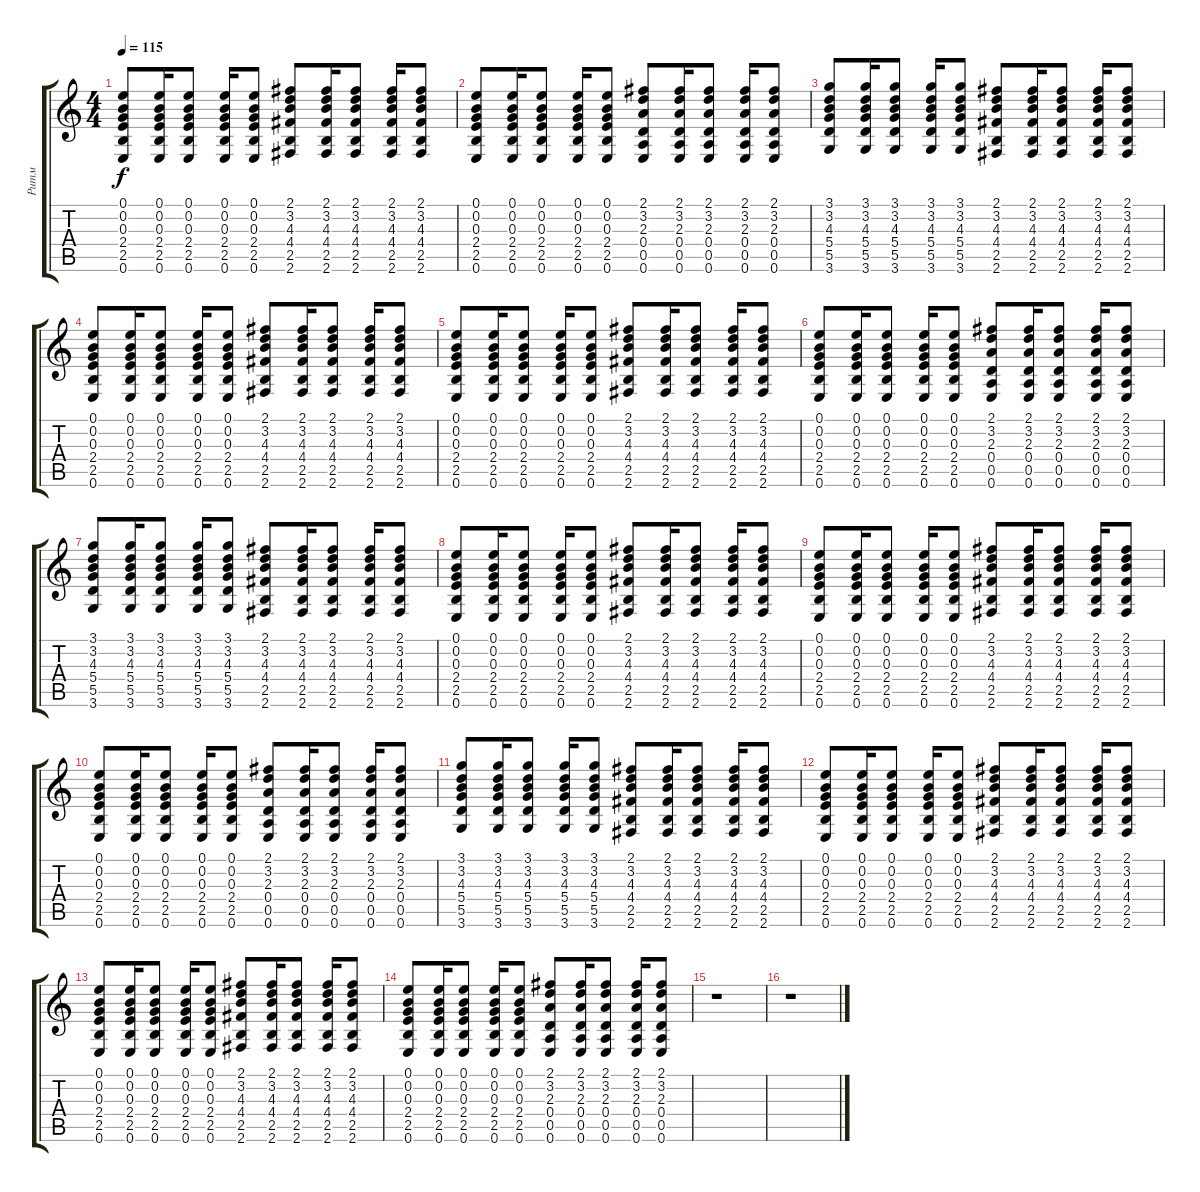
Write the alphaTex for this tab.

\track ("Ритм" "Ритм") {instrument acousticguitarsteel}
\staff {score tabs}
\tuning (E4 B3 G3 D3 A2 E2) {hide}
\ts (4 4)
\tempo 115
\clef g2
\ks c
(0.1 0.2 0.3 2.4 2.5 0.6).8{dy f} (0.1 0.2 0.3 2.4 2.5 0.6).16 (0.1 0.2 0.3 2.4 2.5 0.6).8 (0.1 0.2 0.3 2.4 2.5 0.6).16 (0.1 0.2 0.3 2.4 2.5 0.6).8 (2.1 3.2 4.3 4.4 2.5 2.6).8 (2.1 3.2 4.3 4.4 2.5 2.6).16 (2.1 3.2 4.3 4.4 2.5 2.6).8 (2.1 3.2 4.3 4.4 2.5 2.6).16 (2.1 3.2 4.3 4.4 2.5 2.6).8 |
(0.1 0.2 0.3 2.4 2.5 0.6).8 (0.1 0.2 0.3 2.4 2.5 0.6).16 (0.1 0.2 0.3 2.4 2.5 0.6).8 (0.1 0.2 0.3 2.4 2.5 0.6).16 (0.1 0.2 0.3 2.4 2.5 0.6).8 (2.1 3.2 2.3 0.4 0.5 0.6).8 (2.1 3.2 2.3 0.4 0.5 0.6).16 (2.1 3.2 2.3 0.4 0.5 0.6).8 (2.1 3.2 2.3 0.4 0.5 0.6).16 (2.1 3.2 2.3 0.4 0.5 0.6).8 |
(3.1 3.2 4.3 5.4 5.5 3.6).8 (3.1 3.2 4.3 5.4 5.5 3.6).16 (3.1 3.2 4.3 5.4 5.5 3.6).8 (3.1 3.2 4.3 5.4 5.5 3.6).16 (3.1 3.2 4.3 5.4 5.5 3.6).8 (2.1 3.2 4.3 4.4 2.5 2.6).8 (2.1 3.2 4.3 4.4 2.5 2.6).16 (2.1 3.2 4.3 4.4 2.5 2.6).8 (2.1 3.2 4.3 4.4 2.5 2.6).16 (2.1 3.2 4.3 4.4 2.5 2.6).8 |
(0.1 0.2 0.3 2.4 2.5 0.6).8 (0.1 0.2 0.3 2.4 2.5 0.6).16 (0.1 0.2 0.3 2.4 2.5 0.6).8 (0.1 0.2 0.3 2.4 2.5 0.6).16 (0.1 0.2 0.3 2.4 2.5 0.6).8 (2.1 3.2 4.3 4.4 2.5 2.6).8 (2.1 3.2 4.3 4.4 2.5 2.6).16 (2.1 3.2 4.3 4.4 2.5 2.6).8 (2.1 3.2 4.3 4.4 2.5 2.6).16 (2.1 3.2 4.3 4.4 2.5 2.6).8 |
(0.1 0.2 0.3 2.4 2.5 0.6).8 (0.1 0.2 0.3 2.4 2.5 0.6).16 (0.1 0.2 0.3 2.4 2.5 0.6).8 (0.1 0.2 0.3 2.4 2.5 0.6).16 (0.1 0.2 0.3 2.4 2.5 0.6).8 (2.1 3.2 4.3 4.4 2.5 2.6).8 (2.1 3.2 4.3 4.4 2.5 2.6).16 (2.1 3.2 4.3 4.4 2.5 2.6).8 (2.1 3.2 4.3 4.4 2.5 2.6).16 (2.1 3.2 4.3 4.4 2.5 2.6).8 |
(0.1 0.2 0.3 2.4 2.5 0.6).8 (0.1 0.2 0.3 2.4 2.5 0.6).16 (0.1 0.2 0.3 2.4 2.5 0.6).8 (0.1 0.2 0.3 2.4 2.5 0.6).16 (0.1 0.2 0.3 2.4 2.5 0.6).8 (2.1 3.2 2.3 0.4 0.5 0.6).8 (2.1 3.2 2.3 0.4 0.5 0.6).16 (2.1 3.2 2.3 0.4 0.5 0.6).8 (2.1 3.2 2.3 0.4 0.5 0.6).16 (2.1 3.2 2.3 0.4 0.5 0.6).8 |
(3.1 3.2 4.3 5.4 5.5 3.6).8 (3.1 3.2 4.3 5.4 5.5 3.6).16 (3.1 3.2 4.3 5.4 5.5 3.6).8 (3.1 3.2 4.3 5.4 5.5 3.6).16 (3.1 3.2 4.3 5.4 5.5 3.6).8 (2.1 3.2 4.3 4.4 2.5 2.6).8 (2.1 3.2 4.3 4.4 2.5 2.6).16 (2.1 3.2 4.3 4.4 2.5 2.6).8 (2.1 3.2 4.3 4.4 2.5 2.6).16 (2.1 3.2 4.3 4.4 2.5 2.6).8 |
(0.1 0.2 0.3 2.4 2.5 0.6).8 (0.1 0.2 0.3 2.4 2.5 0.6).16 (0.1 0.2 0.3 2.4 2.5 0.6).8 (0.1 0.2 0.3 2.4 2.5 0.6).16 (0.1 0.2 0.3 2.4 2.5 0.6).8 (2.1 3.2 4.3 4.4 2.5 2.6).8 (2.1 3.2 4.3 4.4 2.5 2.6).16 (2.1 3.2 4.3 4.4 2.5 2.6).8 (2.1 3.2 4.3 4.4 2.5 2.6).16 (2.1 3.2 4.3 4.4 2.5 2.6).8 |
(0.1 0.2 0.3 2.4 2.5 0.6).8 (0.1 0.2 0.3 2.4 2.5 0.6).16 (0.1 0.2 0.3 2.4 2.5 0.6).8 (0.1 0.2 0.3 2.4 2.5 0.6).16 (0.1 0.2 0.3 2.4 2.5 0.6).8 (2.1 3.2 4.3 4.4 2.5 2.6).8 (2.1 3.2 4.3 4.4 2.5 2.6).16 (2.1 3.2 4.3 4.4 2.5 2.6).8 (2.1 3.2 4.3 4.4 2.5 2.6).16 (2.1 3.2 4.3 4.4 2.5 2.6).8 |
(0.1 0.2 0.3 2.4 2.5 0.6).8 (0.1 0.2 0.3 2.4 2.5 0.6).16 (0.1 0.2 0.3 2.4 2.5 0.6).8 (0.1 0.2 0.3 2.4 2.5 0.6).16 (0.1 0.2 0.3 2.4 2.5 0.6).8 (2.1 3.2 2.3 0.4 0.5 0.6).8 (2.1 3.2 2.3 0.4 0.5 0.6).16 (2.1 3.2 2.3 0.4 0.5 0.6).8 (2.1 3.2 2.3 0.4 0.5 0.6).16 (2.1 3.2 2.3 0.4 0.5 0.6).8 |
(3.1 3.2 4.3 5.4 5.5 3.6).8 (3.1 3.2 4.3 5.4 5.5 3.6).16 (3.1 3.2 4.3 5.4 5.5 3.6).8 (3.1 3.2 4.3 5.4 5.5 3.6).16 (3.1 3.2 4.3 5.4 5.5 3.6).8 (2.1 3.2 4.3 4.4 2.5 2.6).8 (2.1 3.2 4.3 4.4 2.5 2.6).16 (2.1 3.2 4.3 4.4 2.5 2.6).8 (2.1 3.2 4.3 4.4 2.5 2.6).16 (2.1 3.2 4.3 4.4 2.5 2.6).8 |
(0.1 0.2 0.3 2.4 2.5 0.6).8 (0.1 0.2 0.3 2.4 2.5 0.6).16 (0.1 0.2 0.3 2.4 2.5 0.6).8 (0.1 0.2 0.3 2.4 2.5 0.6).16 (0.1 0.2 0.3 2.4 2.5 0.6).8 (2.1 3.2 4.3 4.4 2.5 2.6).8 (2.1 3.2 4.3 4.4 2.5 2.6).16 (2.1 3.2 4.3 4.4 2.5 2.6).8 (2.1 3.2 4.3 4.4 2.5 2.6).16 (2.1 3.2 4.3 4.4 2.5 2.6).8 |
(0.1 0.2 0.3 2.4 2.5 0.6).8 (0.1 0.2 0.3 2.4 2.5 0.6).16 (0.1 0.2 0.3 2.4 2.5 0.6).8 (0.1 0.2 0.3 2.4 2.5 0.6).16 (0.1 0.2 0.3 2.4 2.5 0.6).8 (2.1 3.2 4.3 4.4 2.5 2.6).8 (2.1 3.2 4.3 4.4 2.5 2.6).16 (2.1 3.2 4.3 4.4 2.5 2.6).8 (2.1 3.2 4.3 4.4 2.5 2.6).16 (2.1 3.2 4.3 4.4 2.5 2.6).8 |
(0.1 0.2 0.3 2.4 2.5 0.6).8 (0.1 0.2 0.3 2.4 2.5 0.6).16 (0.1 0.2 0.3 2.4 2.5 0.6).8 (0.1 0.2 0.3 2.4 2.5 0.6).16 (0.1 0.2 0.3 2.4 2.5 0.6).8 (2.1 3.2 2.3 0.4 0.5 0.6).8 (2.1 3.2 2.3 0.4 0.5 0.6).16 (2.1 3.2 2.3 0.4 0.5 0.6).8 (2.1 3.2 2.3 0.4 0.5 0.6).16 (2.1 3.2 2.3 0.4 0.5 0.6).8 |
r.1 |
r.1
